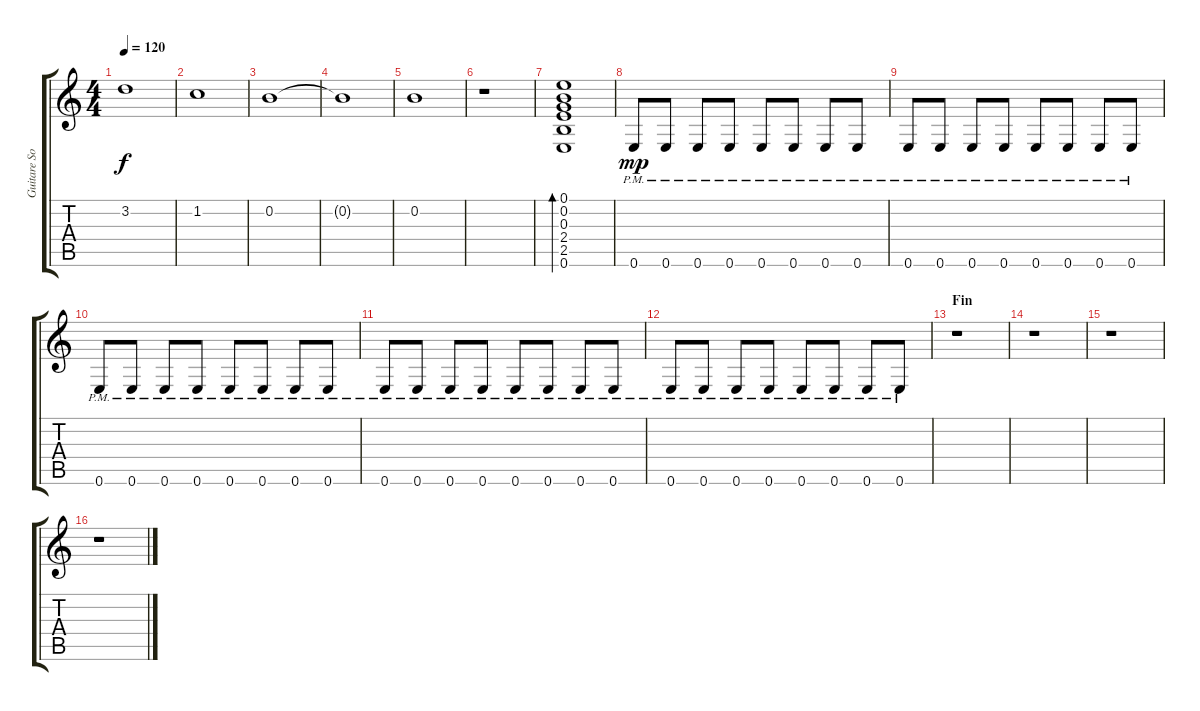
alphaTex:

\track ("Guitare Solo" "Guitare So") {instrument overdrivenguitar}
\staff {score tabs}
\tuning (E4 B3 G3 D3 A2 E2) {hide}
\ts (4 4)
\tempo 120
\clef g2
\ks c
3.2.1{dy f} |
1.2.1 |
0.2.1 |
0.2{t}.1 |
0.2.1 |
r.1 |
(0.1 0.2 0.3 2.4 2.5 0.6).1{bd 60} |
0.6{pm}.8{dy mp} 0.6{pm}.8 0.6{pm}.8 0.6{pm}.8 0.6{pm}.8 0.6{pm}.8 0.6{pm}.8 0.6{pm}.8 |
0.6{pm}.8 0.6{pm}.8 0.6{pm}.8 0.6{pm}.8 0.6{pm}.8 0.6{pm}.8 0.6{pm}.8 0.6{pm}.8 |
0.6{pm}.8 0.6{pm}.8 0.6{pm}.8 0.6{pm}.8 0.6{pm}.8 0.6{pm}.8 0.6{pm}.8 0.6{pm}.8 |
0.6{pm}.8 0.6{pm}.8 0.6{pm}.8 0.6{pm}.8 0.6{pm}.8 0.6{pm}.8 0.6{pm}.8 0.6{pm}.8 |
0.6{pm}.8 0.6{pm}.8 0.6{pm}.8 0.6{pm}.8 0.6{pm}.8 0.6{pm}.8 0.6{pm}.8 0.6{pm}.8 |
\section ("" "Fin")
r.1 |
r.1 |
r.1 |
r.1
